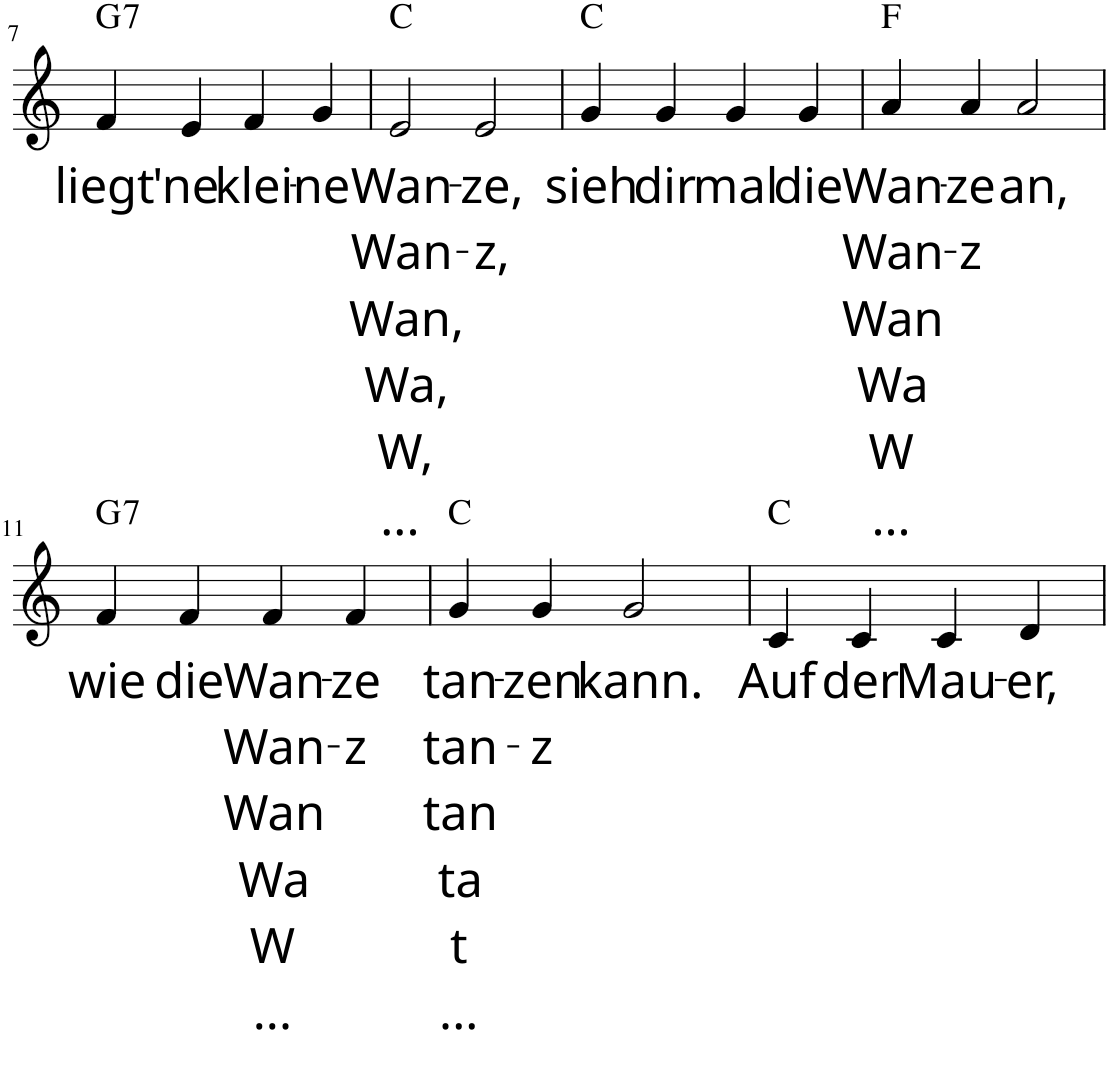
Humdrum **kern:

**kern	**text	**text	**text	**text	**text	**text	**harte
*part1	*part1	*part1	*part1	*part1	*part1	*part1	*part1
*staff1	*staff1	*staff1	*staff1	*staff1	*staff1	*staff1	*
*I"Piano	*	*	*	*	*	*	*
*I'Pno	*	*	*	*	*	*	*
!!LO:PB:g=z
*clefG2	*	*	*	*	*	*	*
*k[]	*	*	*	*	*	*	*
*M4/4	*	*	*	*	*	*	*
=7	=7	=7	=7	=7	=7	=7	=7
!	!LO:LY:b	!	!	!	!	!	!LO:H:kt=7
4f/	liegt	.	.	.	.	.	G:7
!	!LO:LY:b	!	!	!	!	!	!
4e/	'ne	.	.	.	.	.	.
!	!LO:LY:b	!	!	!	!	!	!
4f/	klei-	.	.	.	.	.	.
!	!LO:LY:b	!	!	!	!	!	!
4g/	-ne	.	.	.	.	.	.
=8	=8	=8	=8	=8	=8	=8	=8
!	!LO:LY:b	!LO:LY:b	!LO:LY:b	!LO:LY:b	!LO:LY:b	!LO:LY:b	!
2e/	Wan-	Wan-	Wan,	Wa,	W,	...	C:maj
!	!LO:LY:b	!LO:LY:b	!	!	!	!	!
2e/	-ze,	-z,	.	.	.	.	.
=9	=9	=9	=9	=9	=9	=9	=9
!	!LO:LY:b	!	!	!	!	!	!
4g/	sieh	.	.	.	.	.	C:maj
!	!LO:LY:b	!	!	!	!	!	!
4g/	dir	.	.	.	.	.	.
!	!LO:LY:b	!	!	!	!	!	!
4g/	mal	.	.	.	.	.	.
!	!LO:LY:b	!	!	!	!	!	!
4g/	die	.	.	.	.	.	.
=10	=10	=10	=10	=10	=10	=10	=10
!	!LO:LY:b	!LO:LY:b	!LO:LY:b	!LO:LY:b	!LO:LY:b	!LO:LY:b	!
4a/	Wan-	Wan-	Wan	Wa	W	...	F:maj
!	!LO:LY:b	!LO:LY:b	!	!	!	!	!
4a/	-ze	-z	.	.	.	.	.
!	!LO:LY:b	!	!	!	!	!	!
2a/	an,	.	.	.	.	.	.
!!LO:LB:g=z
=11	=11	=11	=11	=11	=11	=11	=11
!	!LO:LY:b	!	!	!	!	!	!LO:H:kt=7
4f/	wie	.	.	.	.	.	G:7
!	!LO:LY:b	!	!	!	!	!	!
4f/	die	.	.	.	.	.	.
!	!LO:LY:b	!LO:LY:b	!LO:LY:b	!LO:LY:b	!LO:LY:b	!LO:LY:b	!
4f/	Wan-	Wan-	Wan	Wa	W	...	.
!	!LO:LY:b	!LO:LY:b	!	!	!	!	!
4f/	-ze	-z	.	.	.	.	.
=12	=12	=12	=12	=12	=12	=12	=12
!	!LO:LY:b	!LO:LY:b	!LO:LY:b	!LO:LY:b	!LO:LY:b	!LO:LY:b	!
4g/	tan-	tan-	tan	ta	t	...	C:maj
!	!LO:LY:b	!LO:LY:b	!	!	!	!	!
4g/	-zen	-z	.	.	.	.	.
!	!LO:LY:b	!	!	!	!	!	!
2g/	kann.	.	.	.	.	.	.
=13	=13	=13	=13	=13	=13	=13	=13
!	!LO:LY:b	!	!	!	!	!	!
4c/	Auf	.	.	.	.	.	C:maj
!	!LO:LY:b	!	!	!	!	!	!
4c/	der	.	.	.	.	.	.
!	!LO:LY:b	!	!	!	!	!	!
4c/	Mau-	.	.	.	.	.	.
!	!LO:LY:b	!	!	!	!	!	!
4d/	-er,	.	.	.	.	.	.
=	=	=	=	=	=	=	=
*-	*-	*-	*-	*-	*-	*-	*-
